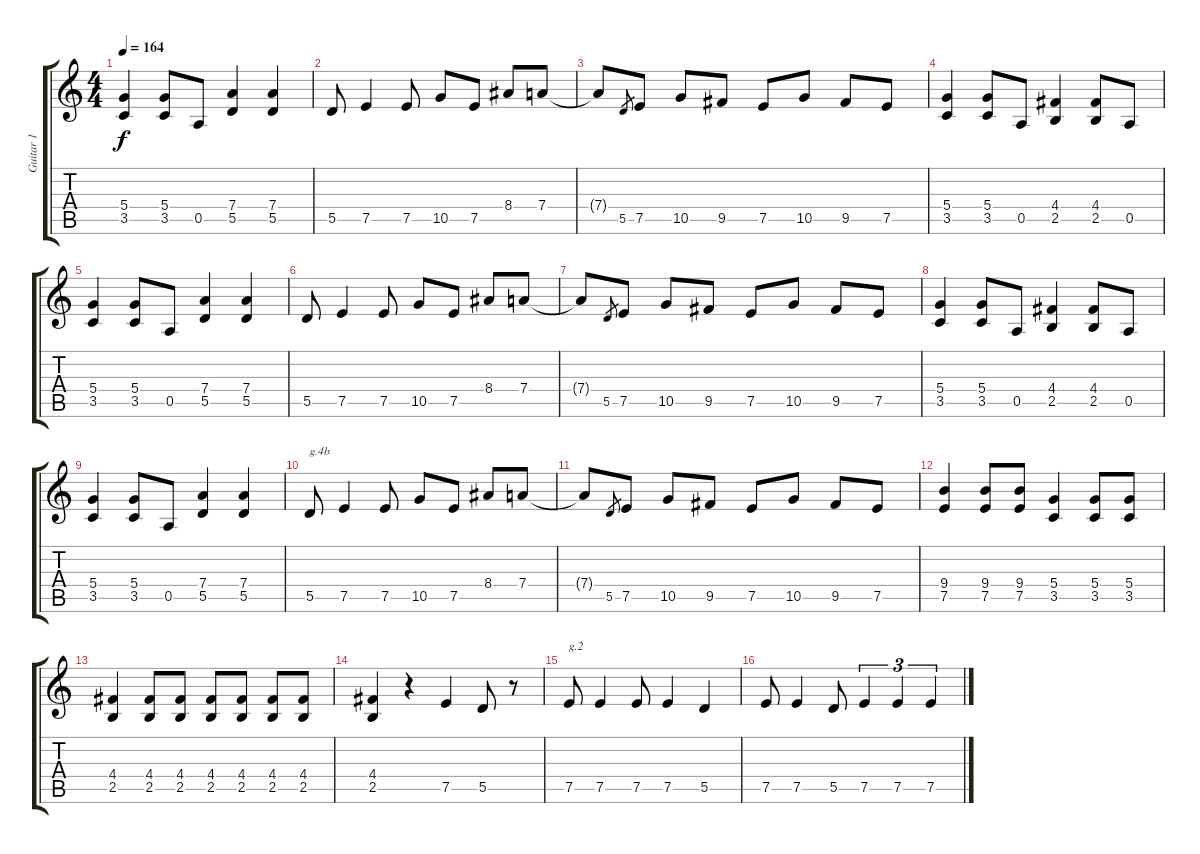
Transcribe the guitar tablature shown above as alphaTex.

\track ("Guitar 1" "Guitar 1") {instrument distortionguitar}
\staff {score tabs}
\tuning (E4 B3 G3 D3 A2 E2) {hide}
\ts (4 4)
\tempo 164
\clef g2
\ks c
(5.4 3.5).4{dy f} (5.4 3.5).8 0.5.8 (7.4 5.5).4 (7.4 5.5).4 |
5.5.8 7.5.4 7.5.8 10.5.8 7.5.8 8.4.8 7.4.8 |
7.4{t}.8 5.5.8{gr} 7.5.8 10.5.8 9.5.8 7.5.8 10.5.8 9.5.8 7.5.8 |
(5.4 3.5).4 (5.4 3.5).8 0.5.8 (4.4 2.5).4 (4.4 2.5).8 0.5.8 |
(5.4 3.5).4 (5.4 3.5).8 0.5.8 (7.4 5.5).4 (7.4 5.5).4 |
5.5.8 7.5.4 7.5.8 10.5.8 7.5.8 8.4.8 7.4.8 |
7.4{t}.8 5.5.8{gr} 7.5.8 10.5.8 9.5.8 7.5.8 10.5.8 9.5.8 7.5.8 |
(5.4 3.5).4 (5.4 3.5).8 0.5.8 (4.4 2.5).4 (4.4 2.5).8 0.5.8 |
(5.4 3.5).4 (5.4 3.5).8 0.5.8 (7.4 5.5).4 (7.4 5.5).4 |
5.5.8{txt "g.4b"} 7.5.4 7.5.8 10.5.8 7.5.8 8.4.8 7.4.8 |
7.4{t}.8 5.5.8{gr} 7.5.8 10.5.8 9.5.8 7.5.8 10.5.8 9.5.8 7.5.8 |
(9.4 7.5).4 (9.4 7.5).8 (9.4 7.5).8 (5.4 3.5).4 (5.4 3.5).8 (5.4 3.5).8 |
(4.4 2.5).4 (4.4 2.5).8 (4.4 2.5).8 (4.4 2.5).8 (4.4 2.5).8 (4.4 2.5).8 (4.4 2.5).8 |
(4.4 2.5).4 r.4 7.5.4 5.5.8 r.8 |
7.5.8{txt "g.2"} 7.5.4 7.5.8 7.5.4 5.5.4 |
7.5.8 7.5.4 5.5.8 7.5.4{tu (3 2)} 7.5.4{tu (3 2)} 7.5.4{tu (3 2)}
